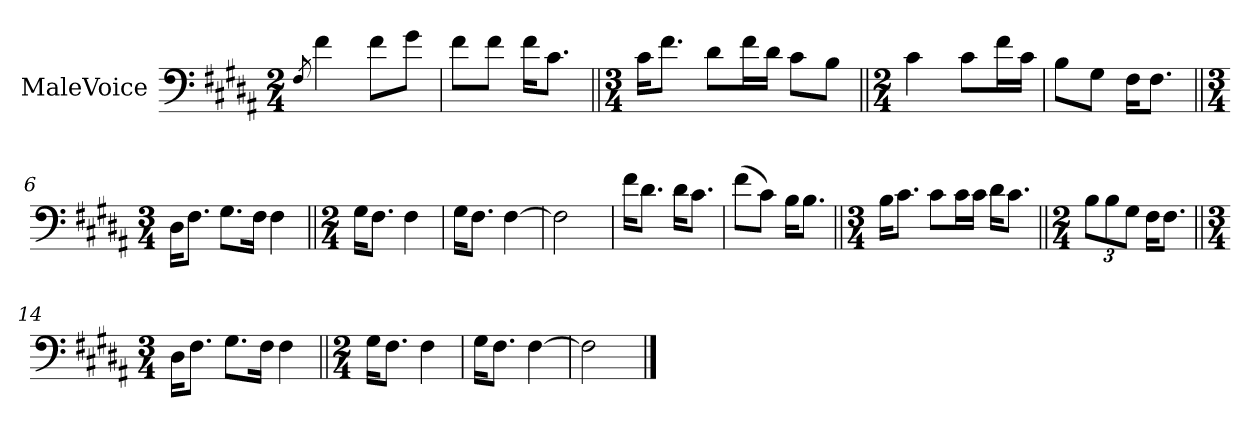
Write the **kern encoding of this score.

**kern
*part1
*staff1
*I"MaleVoice
*clefF4
*k[f#c#g#d#a#]
*M2/4
*MM76
=1
8qF#
4f#
8f#\L
8g#\J
=2
8f#\L
8f#\J
16f#\KL
8.c#\J
=3||
*M3/4
16c#\KL
8.f#\J
8d#\L
16f#\L
16d#\JJ
8c#\L
8B\J
=4||
*M2/4
4c#
8c#\L
16f#\L
16c#\JJ
=5
8B\L
8G#\J
16F#\KL
8.F#\J
=6||
*M3/4
16D#\KL
8.F#\J
8.G#\L
16F#\Jk
4F#
=7||
*M2/4
16G#\KL
8.F#\J
4F#
=8
16G#\KL
8.F#\J
[4F#
=9
2F#]
=10
16f#\KL
8.d#\J
16d#\KL
8.c#\J
=11
(8f#\L
8c#\J)
16B\KL
8.B\J
=12||
*M3/4
16B\KL
8.c#\J
8c#\L
16c#\L
16c#\JJ
16d#\KL
8.c#\J
=13||
*M2/4
12B\L
12B\
12G#\J
16F#\KL
8.F#\J
=14||
*M3/4
16D#\KL
8.F#\J
8.G#\L
16F#\Jk
4F#
=15||
*M2/4
16G#\KL
8.F#\J
4F#
=16
16G#\KL
8.F#\J
[4F#
=17
2F#]
==
*-
